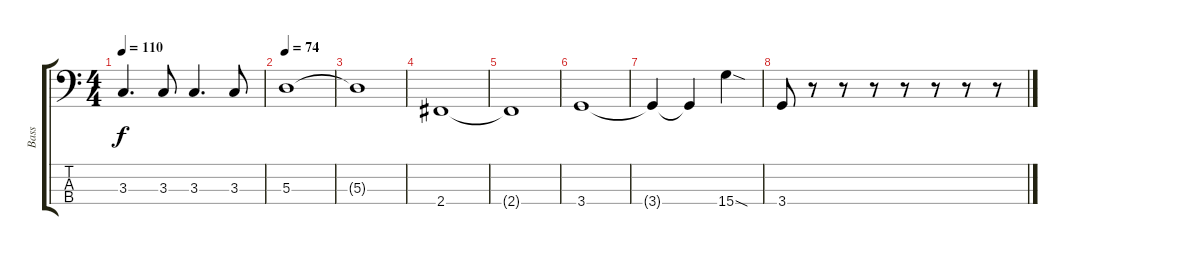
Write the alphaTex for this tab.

\track ("Bass" "Bass") {instrument electricbassfinger}
\staff {score tabs}
\tuning (G2 D2 A1 E1) {hide}
\ts (4 4)
\tempo 110
\clef f4
\ks c
3.3.4{d dy f} 3.3.8 3.3.4{d} 3.3.8 |
\tempo 74
5.3.1 |
5.3{t}.1 |
2.4.1 |
2.4{t}.1 |
3.4.1 |
3.4{t}.4 3.4{t}.4 15.4{sod}.4 |
3.4.8 r.8 r.8 r.8 r.8 r.8 r.8 r.8
